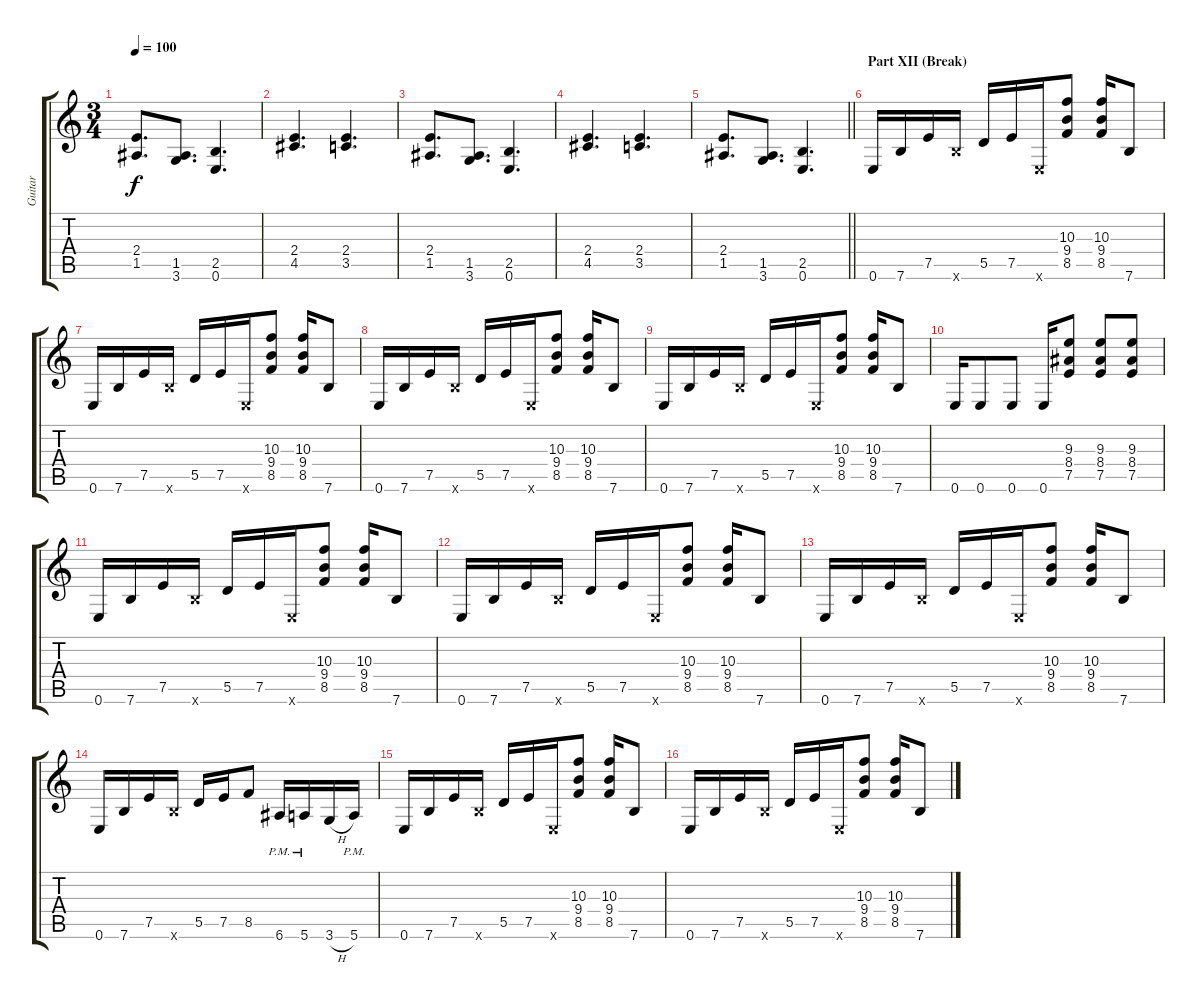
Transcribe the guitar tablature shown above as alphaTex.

\track ("Guitar" "Guitar") {instrument distortionguitar}
\staff {score tabs}
\tuning (E4 B3 G3 D3 A2 E2) {hide}
\ts (3 4)
\tempo 100
\clef g2
\ks c
(2.4 1.5).8{d dy f} (1.5 3.6).8{d} (2.5 0.6).4{d} |
(2.4 4.5).4{d} (2.4 3.5).4{d} |
(2.4 1.5).8{d} (1.5 3.6).8{d} (2.5 0.6).4{d} |
(2.4 4.5).4{d} (2.4 3.5).4{d} |
\barLineRight lightlight
(2.4 1.5).8{d} (1.5 3.6).8{d} (2.5 0.6).4{d} |
\section ("" "Part XII (Break)")
0.6.16 7.6.16 7.5.16 7.6{x}.16 5.5.16 7.5.16 0.6{x}.16 (10.3 9.4 8.5).8 (10.3 9.4 8.5).16 7.6.8 |
0.6.16 7.6.16 7.5.16 7.6{x}.16 5.5.16 7.5.16 0.6{x}.16 (10.3 9.4 8.5).8 (10.3 9.4 8.5).16 7.6.8 |
0.6.16 7.6.16 7.5.16 7.6{x}.16 5.5.16 7.5.16 0.6{x}.16 (10.3 9.4 8.5).8 (10.3 9.4 8.5).16 7.6.8 |
0.6.16 7.6.16 7.5.16 7.6{x}.16 5.5.16 7.5.16 0.6{x}.16 (10.3 9.4 8.5).8 (10.3 9.4 8.5).16 7.6.8 |
0.6.16 0.6.8 0.6.8 0.6.16 (9.3 8.4 7.5).8 (9.3 8.4 7.5).8 (9.3 8.4 7.5).8 |
0.6.16 7.6.16 7.5.16 7.6{x}.16 5.5.16 7.5.16 0.6{x}.16 (10.3 9.4 8.5).8 (10.3 9.4 8.5).16 7.6.8 |
0.6.16 7.6.16 7.5.16 7.6{x}.16 5.5.16 7.5.16 0.6{x}.16 (10.3 9.4 8.5).8 (10.3 9.4 8.5).16 7.6.8 |
0.6.16 7.6.16 7.5.16 7.6{x}.16 5.5.16 7.5.16 0.6{x}.16 (10.3 9.4 8.5).8 (10.3 9.4 8.5).16 7.6.8 |
0.6.16 7.6.16 7.5.16 7.6{x}.16 5.5.16 7.5.16 8.5.8 6.6{pm}.16 5.6{pm}.16 3.6{h}.16 5.6{pm}.16 |
0.6.16 7.6.16 7.5.16 7.6{x}.16 5.5.16 7.5.16 0.6{x}.16 (10.3 9.4 8.5).8 (10.3 9.4 8.5).16 7.6.8 |
0.6.16 7.6.16 7.5.16 7.6{x}.16 5.5.16 7.5.16 0.6{x}.16 (10.3 9.4 8.5).8 (10.3 9.4 8.5).16 7.6.8
